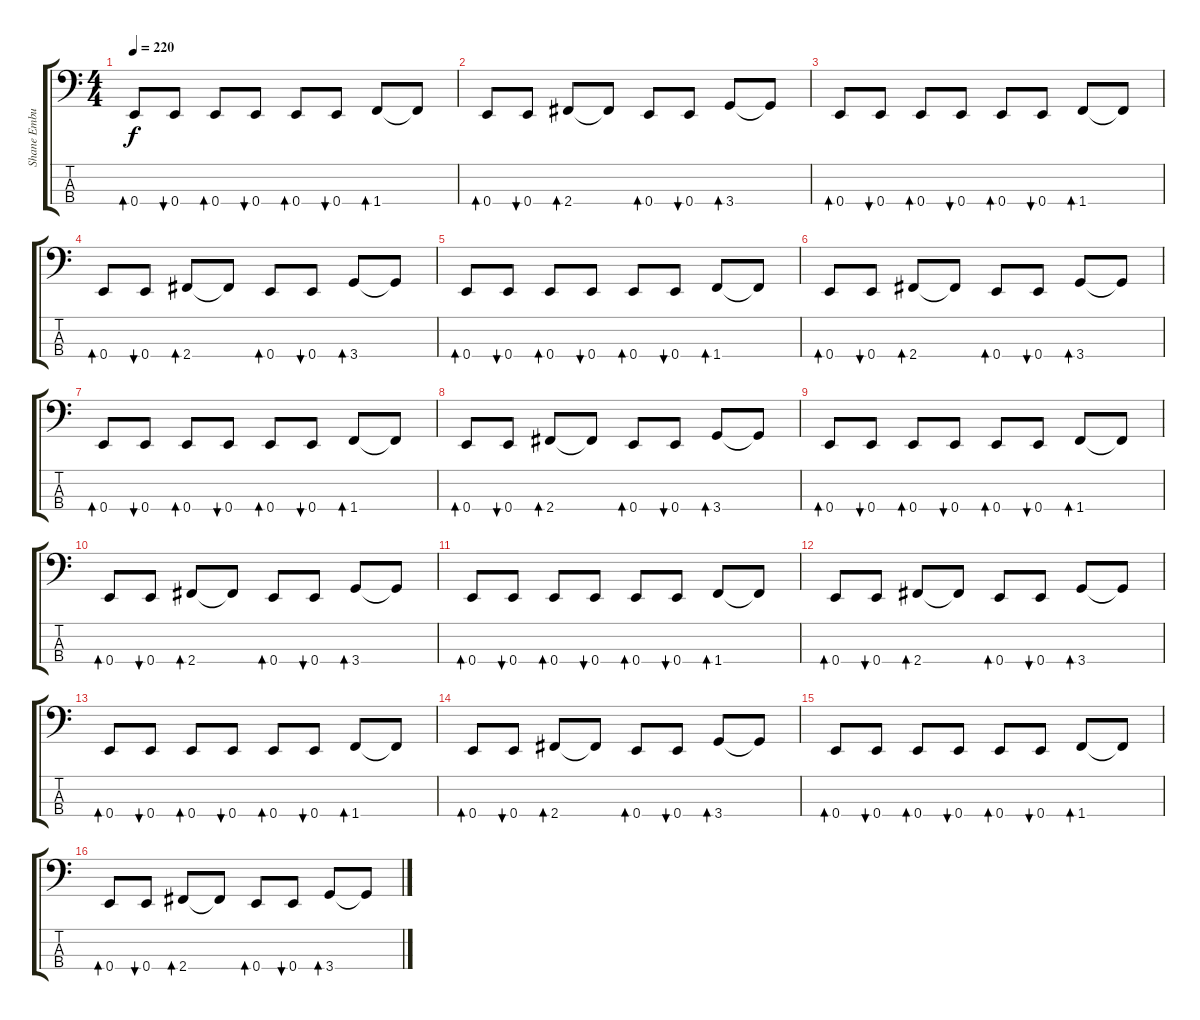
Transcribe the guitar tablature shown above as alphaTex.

\track ("Shane Embury" "Shane Embu") {instrument electricbassfinger}
\staff {score tabs}
\tuning (G2 D2 A1 E1) {hide}
\ts (4 4)
\tempo 220
\clef f4
\ks c
0.4.8{bd 240 dy f} 0.4.8{bu 240} 0.4.8{bd 240} 0.4.8{bu 240} 0.4.8{bd 240} 0.4.8{bu 240} 1.4.8{bd 240} 1.4{t}.8 |
0.4.8{bd 240} 0.4.8{bu 240} 2.4.8{bd 240} 2.4{t}.8 0.4.8{bd 240} 0.4.8{bu 240} 3.4.8{bd 240} 3.4{t}.8 |
0.4.8{bd 240} 0.4.8{bu 240} 0.4.8{bd 240} 0.4.8{bu 240} 0.4.8{bd 240} 0.4.8{bu 240} 1.4.8{bd 240} 1.4{t}.8 |
0.4.8{bd 240} 0.4.8{bu 240} 2.4.8{bd 240} 2.4{t}.8 0.4.8{bd 240} 0.4.8{bu 240} 3.4.8{bd 240} 3.4{t}.8 |
0.4.8{bd 240} 0.4.8{bu 240} 0.4.8{bd 240} 0.4.8{bu 240} 0.4.8{bd 240} 0.4.8{bu 240} 1.4.8{bd 240} 1.4{t}.8 |
0.4.8{bd 240} 0.4.8{bu 240} 2.4.8{bd 240} 2.4{t}.8 0.4.8{bd 240} 0.4.8{bu 240} 3.4.8{bd 240} 3.4{t}.8 |
0.4.8{bd 240} 0.4.8{bu 240} 0.4.8{bd 240} 0.4.8{bu 240} 0.4.8{bd 240} 0.4.8{bu 240} 1.4.8{bd 240} 1.4{t}.8 |
0.4.8{bd 240} 0.4.8{bu 240} 2.4.8{bd 240} 2.4{t}.8 0.4.8{bd 240} 0.4.8{bu 240} 3.4.8{bd 240} 3.4{t}.8 |
0.4.8{bd 240} 0.4.8{bu 240} 0.4.8{bd 240} 0.4.8{bu 240} 0.4.8{bd 240} 0.4.8{bu 240} 1.4.8{bd 240} 1.4{t}.8 |
0.4.8{bd 240} 0.4.8{bu 240} 2.4.8{bd 240} 2.4{t}.8 0.4.8{bd 240} 0.4.8{bu 240} 3.4.8{bd 240} 3.4{t}.8 |
0.4.8{bd 240} 0.4.8{bu 240} 0.4.8{bd 240} 0.4.8{bu 240} 0.4.8{bd 240} 0.4.8{bu 240} 1.4.8{bd 240} 1.4{t}.8 |
0.4.8{bd 240} 0.4.8{bu 240} 2.4.8{bd 240} 2.4{t}.8 0.4.8{bd 240} 0.4.8{bu 240} 3.4.8{bd 240} 3.4{t}.8 |
0.4.8{bd 240} 0.4.8{bu 240} 0.4.8{bd 240} 0.4.8{bu 240} 0.4.8{bd 240} 0.4.8{bu 240} 1.4.8{bd 240} 1.4{t}.8 |
0.4.8{bd 240} 0.4.8{bu 240} 2.4.8{bd 240} 2.4{t}.8 0.4.8{bd 240} 0.4.8{bu 240} 3.4.8{bd 240} 3.4{t}.8 |
0.4.8{bd 240} 0.4.8{bu 240} 0.4.8{bd 240} 0.4.8{bu 240} 0.4.8{bd 240} 0.4.8{bu 240} 1.4.8{bd 240} 1.4{t}.8 |
0.4.8{bd 240} 0.4.8{bu 240} 2.4.8{bd 240} 2.4{t}.8 0.4.8{bd 240} 0.4.8{bu 240} 3.4.8{bd 240} 3.4{t}.8
